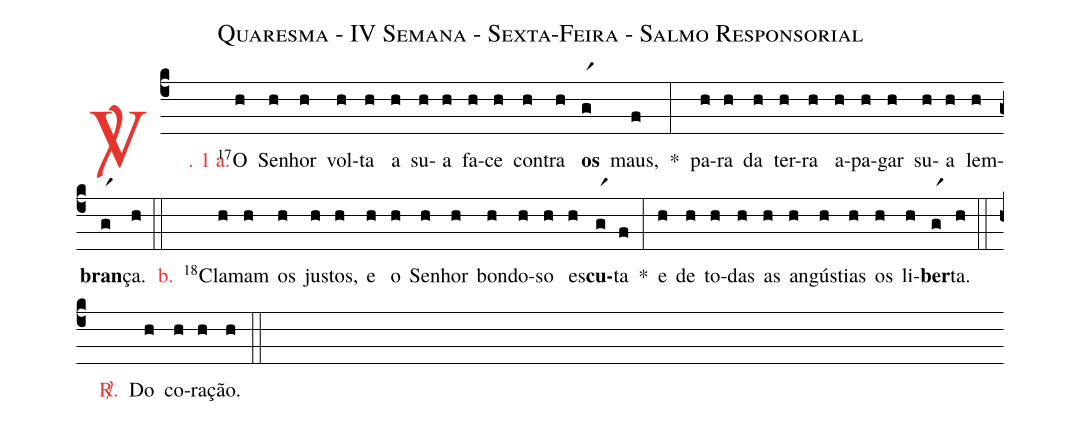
name: Quaresma - IV Semana - Sexta-Feira - Salmo Responsorial;
%%
(c4)

<c><sp>V/</sp>. 1 a.</c>() <v>\VSup{17}</v>O(h) Se(h)nhor(h) vol(h)ta(h) a(h) su(h)a(h) fa(h)ce(h) con(h)tra(h) <b>os</b>(gr1) maus,(f) *(:)
pa(h)ra(h) da(h) ter(h)ra(h) a(h)pa(h)gar(h) su(h)a(h) lem(h)<b>bran</b>(gr1)ça.(h)

(::)

<nlba><c>b.</c>() <v>\VSup{18}</v>Cla</nlba>(h)mam(h) os(h) jus(h)tos,(h) e(h) o(h) Se(h)nhor(h) bon(h)do(h)so(h) es(h)<b>cu</b>(gr1)ta(f) *(:)
e(h) de(h) to(h)das(h) as(h) an(h)gús(h)tias(h) os(h) li(h)<b>ber</b>(gr1)ta.(h)

(::)

<nlba><c><sp>R/</sp>.</c>() Do</nlba>(h) co(h)ra(h)ção.(h)

(::)
